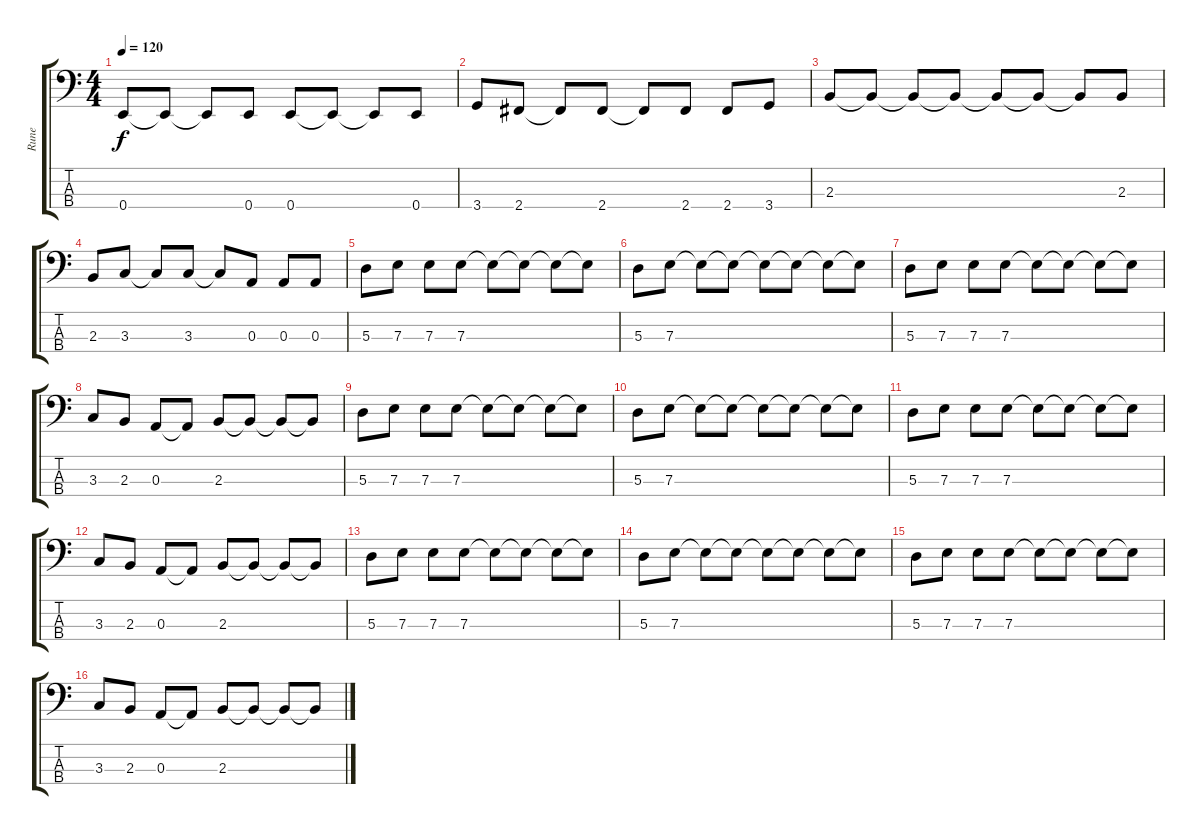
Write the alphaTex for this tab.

\track ("Rune" "Rune") {instrument electricbassfinger}
\staff {score tabs}
\tuning (G2 D2 A1 E1) {hide}
\ts (4 4)
\tempo 120
\clef f4
\ks c
0.4.8{dy f} 0.4{t}.8 0.4{t}.8 0.4.8 0.4.8 0.4{t}.8 0.4{t}.8 0.4.8 |
3.4.8 2.4.8 2.4{t}.8 2.4.8 2.4{t}.8 2.4.8 2.4.8 3.4.8 |
2.3.8 2.3{t}.8 2.3{t}.8 2.3{t}.8 2.3{t}.8 2.3{t}.8 2.3{t}.8 2.3.8 |
2.3.8 3.3.8 3.3{t}.8 3.3.8 3.3{t}.8 0.3.8 0.3.8 0.3.8 |
5.3.8 7.3.8 7.3.8 7.3.8 7.3{t}.8 7.3{t}.8 7.3{t}.8 7.3{t}.8 |
5.3.8 7.3.8 7.3{t}.8 7.3{t}.8 7.3{t}.8 7.3{t}.8 7.3{t}.8 7.3{t}.8 |
5.3.8 7.3.8 7.3.8 7.3.8 7.3{t}.8 7.3{t}.8 7.3{t}.8 7.3{t}.8 |
3.3.8 2.3.8 0.3.8 0.3{t}.8 2.3.8 2.3{t}.8 2.3{t}.8 2.3{t}.8 |
5.3.8 7.3.8 7.3.8 7.3.8 7.3{t}.8 7.3{t}.8 7.3{t}.8 7.3{t}.8 |
5.3.8 7.3.8 7.3{t}.8 7.3{t}.8 7.3{t}.8 7.3{t}.8 7.3{t}.8 7.3{t}.8 |
5.3.8 7.3.8 7.3.8 7.3.8 7.3{t}.8 7.3{t}.8 7.3{t}.8 7.3{t}.8 |
3.3.8 2.3.8 0.3.8 0.3{t}.8 2.3.8 2.3{t}.8 2.3{t}.8 2.3{t}.8 |
5.3.8 7.3.8 7.3.8 7.3.8 7.3{t}.8 7.3{t}.8 7.3{t}.8 7.3{t}.8 |
5.3.8 7.3.8 7.3{t}.8 7.3{t}.8 7.3{t}.8 7.3{t}.8 7.3{t}.8 7.3{t}.8 |
5.3.8 7.3.8 7.3.8 7.3.8 7.3{t}.8 7.3{t}.8 7.3{t}.8 7.3{t}.8 |
3.3.8 2.3.8 0.3.8 0.3{t}.8 2.3.8 2.3{t}.8 2.3{t}.8 2.3{t}.8
